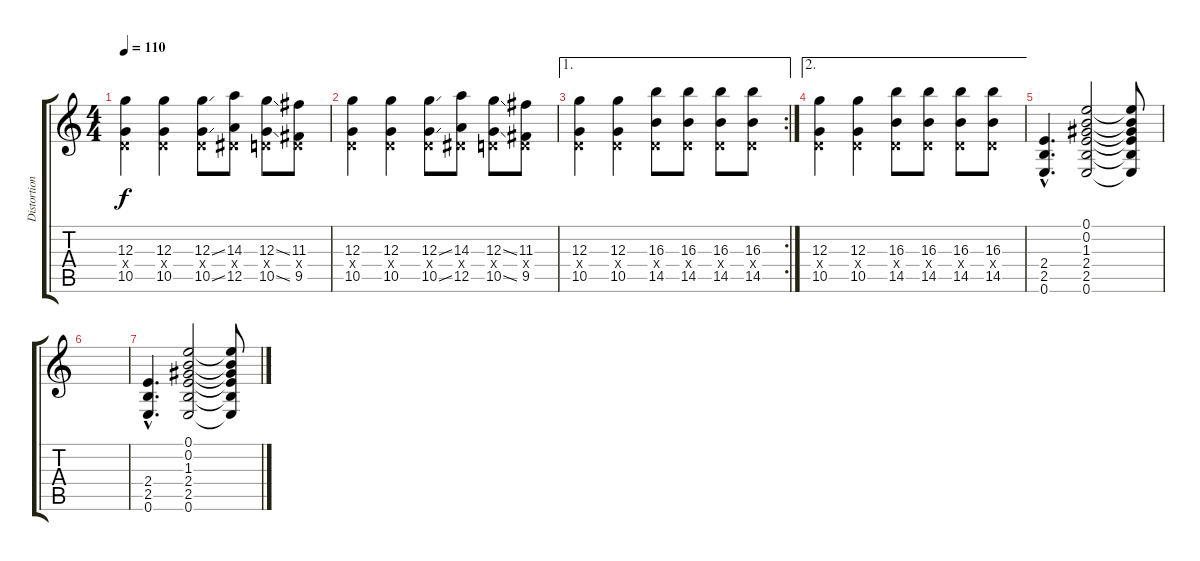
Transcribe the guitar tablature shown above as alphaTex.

\track ("Distortion Guitar" "Distortion") {instrument overdrivenguitar}
\staff {score tabs}
\tuning (E4 B3 G3 D3 A2 E2) {hide}
\ts (4 4)
\tempo 110
\clef g2
\ks aminor
(12.3 0.4{x} 10.5).4{dy f} (12.3 0.4{x} 10.5).4 (12.3{ss} 0.4{x} 10.5{ss}).8 (14.3 1.4{x} 12.5).8 (12.3{ss} 0.4{x} 10.5{ss}).8 (11.3 0.4{x} 9.5).8 |
(12.3 0.4{x} 10.5).4 (12.3 0.4{x} 10.5).4 (12.3{ss} 0.4{x} 10.5{ss}).8 (14.3 1.4{x} 12.5).8 (12.3{ss} 0.4{x} 10.5{ss}).8 (11.3 0.4{x} 9.5).8 |
\ae 1
\rc 2
(12.3 0.4{x} 10.5).4 (12.3 0.4{x} 10.5).4 (16.3 0.4{x} 14.5).8 (16.3 0.4{x} 14.5).8 (16.3 0.4{x} 14.5).8 (16.3 0.4{x} 14.5).8 |
\ae 2
(12.3 0.4{x} 10.5).4 (12.3 0.4{x} 10.5).4 (16.3 0.4{x} 14.5).8 (16.3 0.4{x} 14.5).8 (16.3 0.4{x} 14.5).8 (16.3 0.4{x} 14.5).8 |
(2.4{hac} 2.5{hac} 0.6{hac}).4{d} (0.1 0.2 1.3 2.4 2.5 0.6).2 (0.1{t} 0.2{t} 1.3{t} 2.4{t} 2.5{t} 0.6{t}).8 |
|
(2.4{hac} 2.5{hac} 0.6{hac}).4{d} (0.1 0.2 1.3 2.4 2.5 0.6).2 (0.1{t} 0.2{t} 1.3{t} 2.4{t} 2.5{t} 0.6{t}).8
